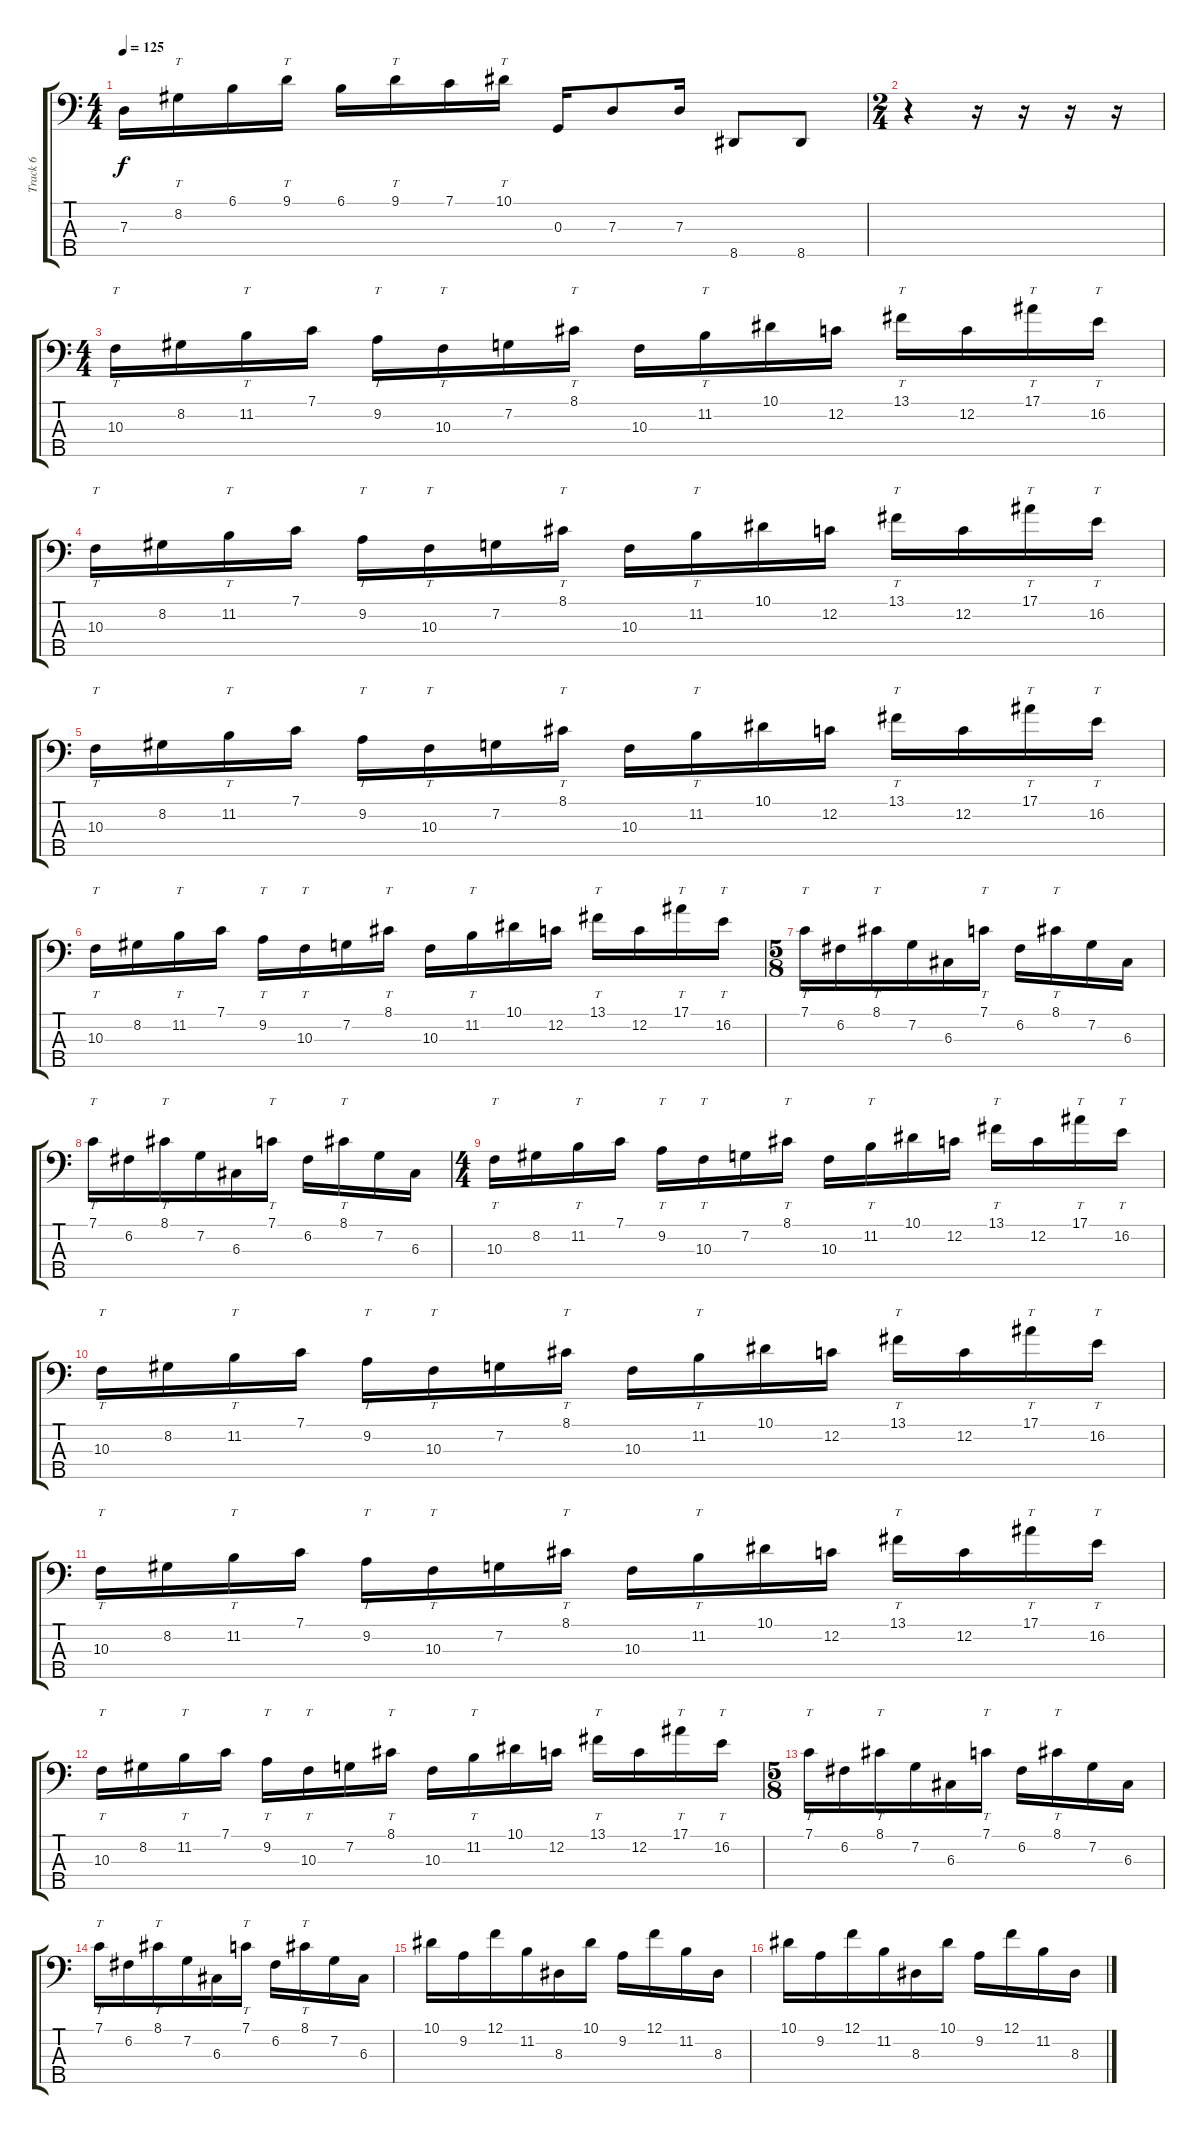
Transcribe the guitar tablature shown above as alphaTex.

\track ("Track 6" "Track 6") {instrument fretlessbass}
\staff {score tabs}
\tuning (F2 C2 G1 D1 G0) {hide}
\ts (4 4)
\tempo 125
\clef f4
\ks c
7.3.16{dy f} 8.2.16{tt} 6.1.16 9.1.16{tt} 6.1.16 9.1.16{tt} 7.1.16 10.1.16{tt} 0.3.16 7.3.8 7.3.16 8.5.8 8.5.8 |
\ts (2 4)
r.4 r.16 r.16 r.16 r.16 |
\ts (4 4)
10.3.16{tt} 8.2.16 11.2.16{tt} 7.1.16 9.2.16{tt} 10.3.16{tt} 7.2.16 8.1.16{tt} 10.3.16 11.2.16{tt} 10.1.16 12.2.16 13.1.16{tt} 12.2.16 17.1.16{tt} 16.2.16{tt} |
10.3.16{tt} 8.2.16 11.2.16{tt} 7.1.16 9.2.16{tt} 10.3.16{tt} 7.2.16 8.1.16{tt} 10.3.16 11.2.16{tt} 10.1.16 12.2.16 13.1.16{tt} 12.2.16 17.1.16{tt} 16.2.16{tt} |
10.3.16{tt} 8.2.16 11.2.16{tt} 7.1.16 9.2.16{tt} 10.3.16{tt} 7.2.16 8.1.16{tt} 10.3.16 11.2.16{tt} 10.1.16 12.2.16 13.1.16{tt} 12.2.16 17.1.16{tt} 16.2.16{tt} |
10.3.16{tt} 8.2.16 11.2.16{tt} 7.1.16 9.2.16{tt} 10.3.16{tt} 7.2.16 8.1.16{tt} 10.3.16 11.2.16{tt} 10.1.16 12.2.16 13.1.16{tt} 12.2.16 17.1.16{tt} 16.2.16{tt} |
\ts (5 8)
7.1.16{tt} 6.2.16 8.1.16{tt} 7.2.16 6.3.16 7.1.16{tt} 6.2.16 8.1.16{tt} 7.2.16 6.3.16 |
7.1.16{tt} 6.2.16 8.1.16{tt} 7.2.16 6.3.16 7.1.16{tt} 6.2.16 8.1.16{tt} 7.2.16 6.3.16 |
\ts (4 4)
10.3.16{tt} 8.2.16 11.2.16{tt} 7.1.16 9.2.16{tt} 10.3.16{tt} 7.2.16 8.1.16{tt} 10.3.16 11.2.16{tt} 10.1.16 12.2.16 13.1.16{tt} 12.2.16 17.1.16{tt} 16.2.16{tt} |
10.3.16{tt} 8.2.16 11.2.16{tt} 7.1.16 9.2.16{tt} 10.3.16{tt} 7.2.16 8.1.16{tt} 10.3.16 11.2.16{tt} 10.1.16 12.2.16 13.1.16{tt} 12.2.16 17.1.16{tt} 16.2.16{tt} |
10.3.16{tt} 8.2.16 11.2.16{tt} 7.1.16 9.2.16{tt} 10.3.16{tt} 7.2.16 8.1.16{tt} 10.3.16 11.2.16{tt} 10.1.16 12.2.16 13.1.16{tt} 12.2.16 17.1.16{tt} 16.2.16{tt} |
10.3.16{tt} 8.2.16 11.2.16{tt} 7.1.16 9.2.16{tt} 10.3.16{tt} 7.2.16 8.1.16{tt} 10.3.16 11.2.16{tt} 10.1.16 12.2.16 13.1.16{tt} 12.2.16 17.1.16{tt} 16.2.16{tt} |
\ts (5 8)
7.1.16{tt} 6.2.16 8.1.16{tt} 7.2.16 6.3.16 7.1.16{tt} 6.2.16 8.1.16{tt} 7.2.16 6.3.16 |
7.1.16{tt} 6.2.16 8.1.16{tt} 7.2.16 6.3.16 7.1.16{tt} 6.2.16 8.1.16{tt} 7.2.16 6.3.16 |
10.1.16 9.2.16 12.1.16 11.2.16 8.3.16 10.1.16 9.2.16 12.1.16 11.2.16 8.3.16 |
10.1.16 9.2.16 12.1.16 11.2.16 8.3.16 10.1.16 9.2.16 12.1.16 11.2.16 8.3.16
